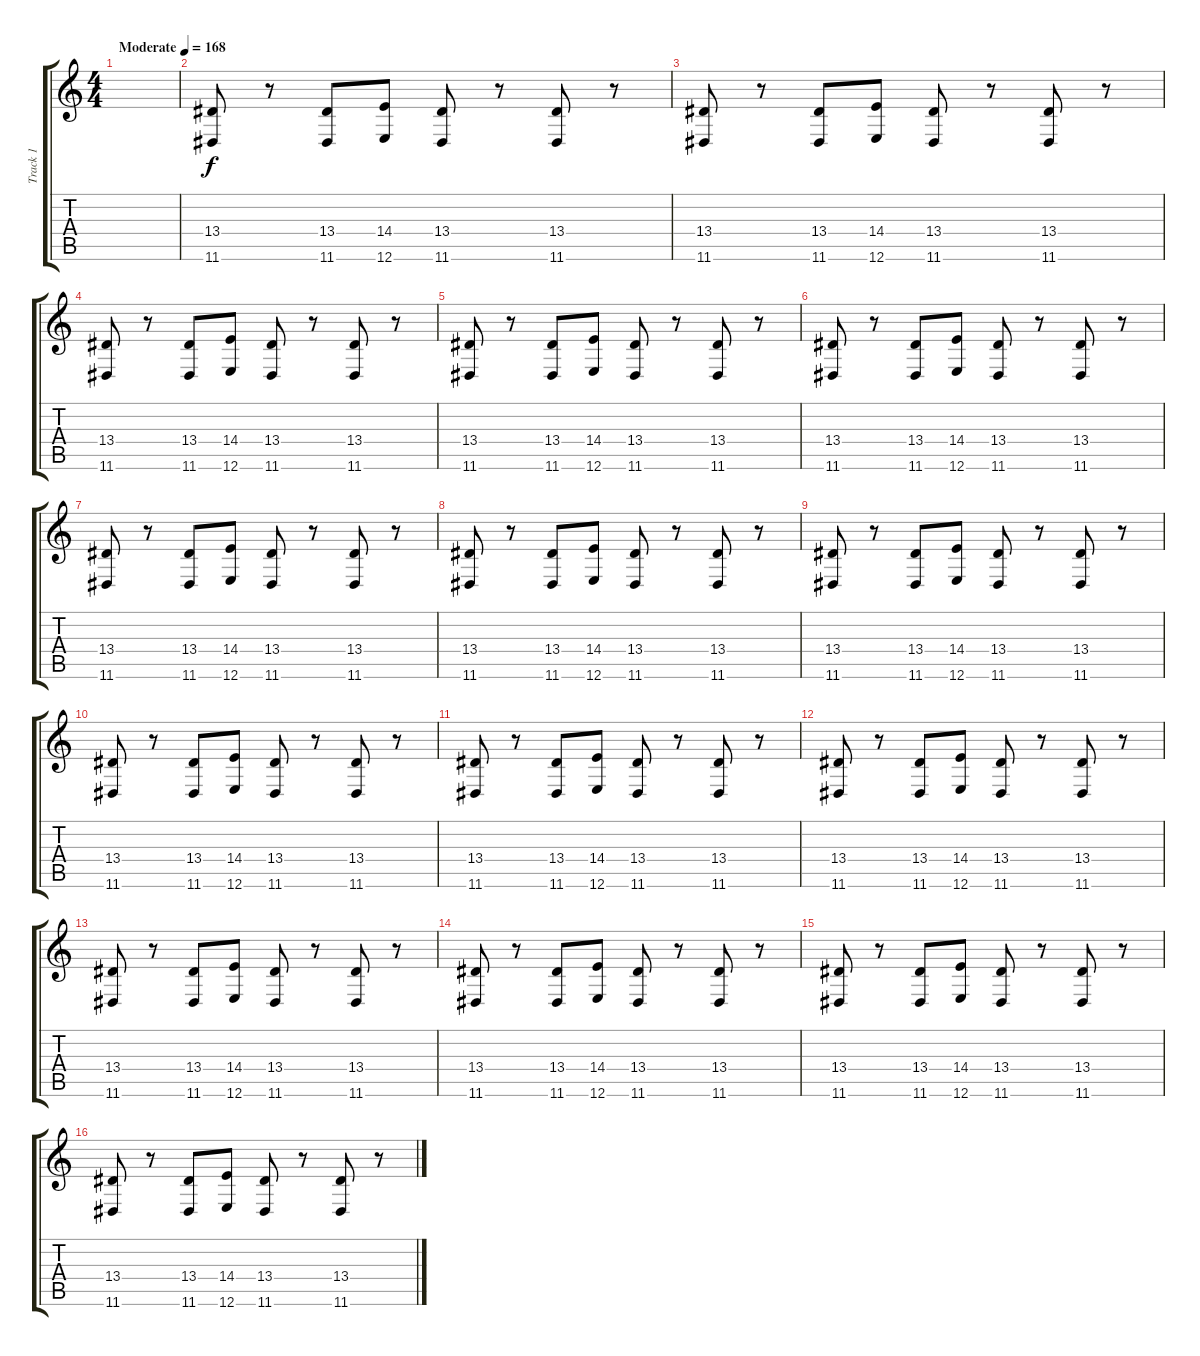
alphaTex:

\track ("Track 1" "Track 1") {instrument lead2sawtooth}
\staff {score tabs}
\tuning (E4 B3 G3 D3 A2 E2) {hide}
\ts (4 4)
\tempo (168 "Moderate")
\clef g2
\ks c
|
(13.4 11.6).8 r.8 (13.4 11.6).8 (14.4 12.6).8 (13.4 11.6).8 r.8 (13.4 11.6).8 r.8 |
(13.4 11.6).8 r.8 (13.4 11.6).8 (14.4 12.6).8 (13.4 11.6).8 r.8 (13.4 11.6).8 r.8 |
(13.4 11.6).8 r.8 (13.4 11.6).8 (14.4 12.6).8 (13.4 11.6).8 r.8 (13.4 11.6).8 r.8 |
(13.4 11.6).8 r.8 (13.4 11.6).8 (14.4 12.6).8 (13.4 11.6).8 r.8 (13.4 11.6).8 r.8 |
(13.4 11.6).8 r.8 (13.4 11.6).8 (14.4 12.6).8 (13.4 11.6).8 r.8 (13.4 11.6).8 r.8 |
(13.4 11.6).8 r.8 (13.4 11.6).8 (14.4 12.6).8 (13.4 11.6).8 r.8 (13.4 11.6).8 r.8 |
(13.4 11.6).8 r.8 (13.4 11.6).8 (14.4 12.6).8 (13.4 11.6).8 r.8 (13.4 11.6).8 r.8 |
(13.4 11.6).8 r.8 (13.4 11.6).8 (14.4 12.6).8 (13.4 11.6).8 r.8 (13.4 11.6).8 r.8 |
(13.4 11.6).8 r.8 (13.4 11.6).8 (14.4 12.6).8 (13.4 11.6).8 r.8 (13.4 11.6).8 r.8 |
(13.4 11.6).8 r.8 (13.4 11.6).8 (14.4 12.6).8 (13.4 11.6).8 r.8 (13.4 11.6).8 r.8 |
(13.4 11.6).8 r.8 (13.4 11.6).8 (14.4 12.6).8 (13.4 11.6).8 r.8 (13.4 11.6).8 r.8 |
(13.4 11.6).8 r.8 (13.4 11.6).8 (14.4 12.6).8 (13.4 11.6).8 r.8 (13.4 11.6).8 r.8 |
(13.4 11.6).8 r.8 (13.4 11.6).8 (14.4 12.6).8 (13.4 11.6).8 r.8 (13.4 11.6).8 r.8 |
(13.4 11.6).8 r.8 (13.4 11.6).8 (14.4 12.6).8 (13.4 11.6).8 r.8 (13.4 11.6).8 r.8 |
(13.4 11.6).8 r.8 (13.4 11.6).8 (14.4 12.6).8 (13.4 11.6).8 r.8 (13.4 11.6).8 r.8
